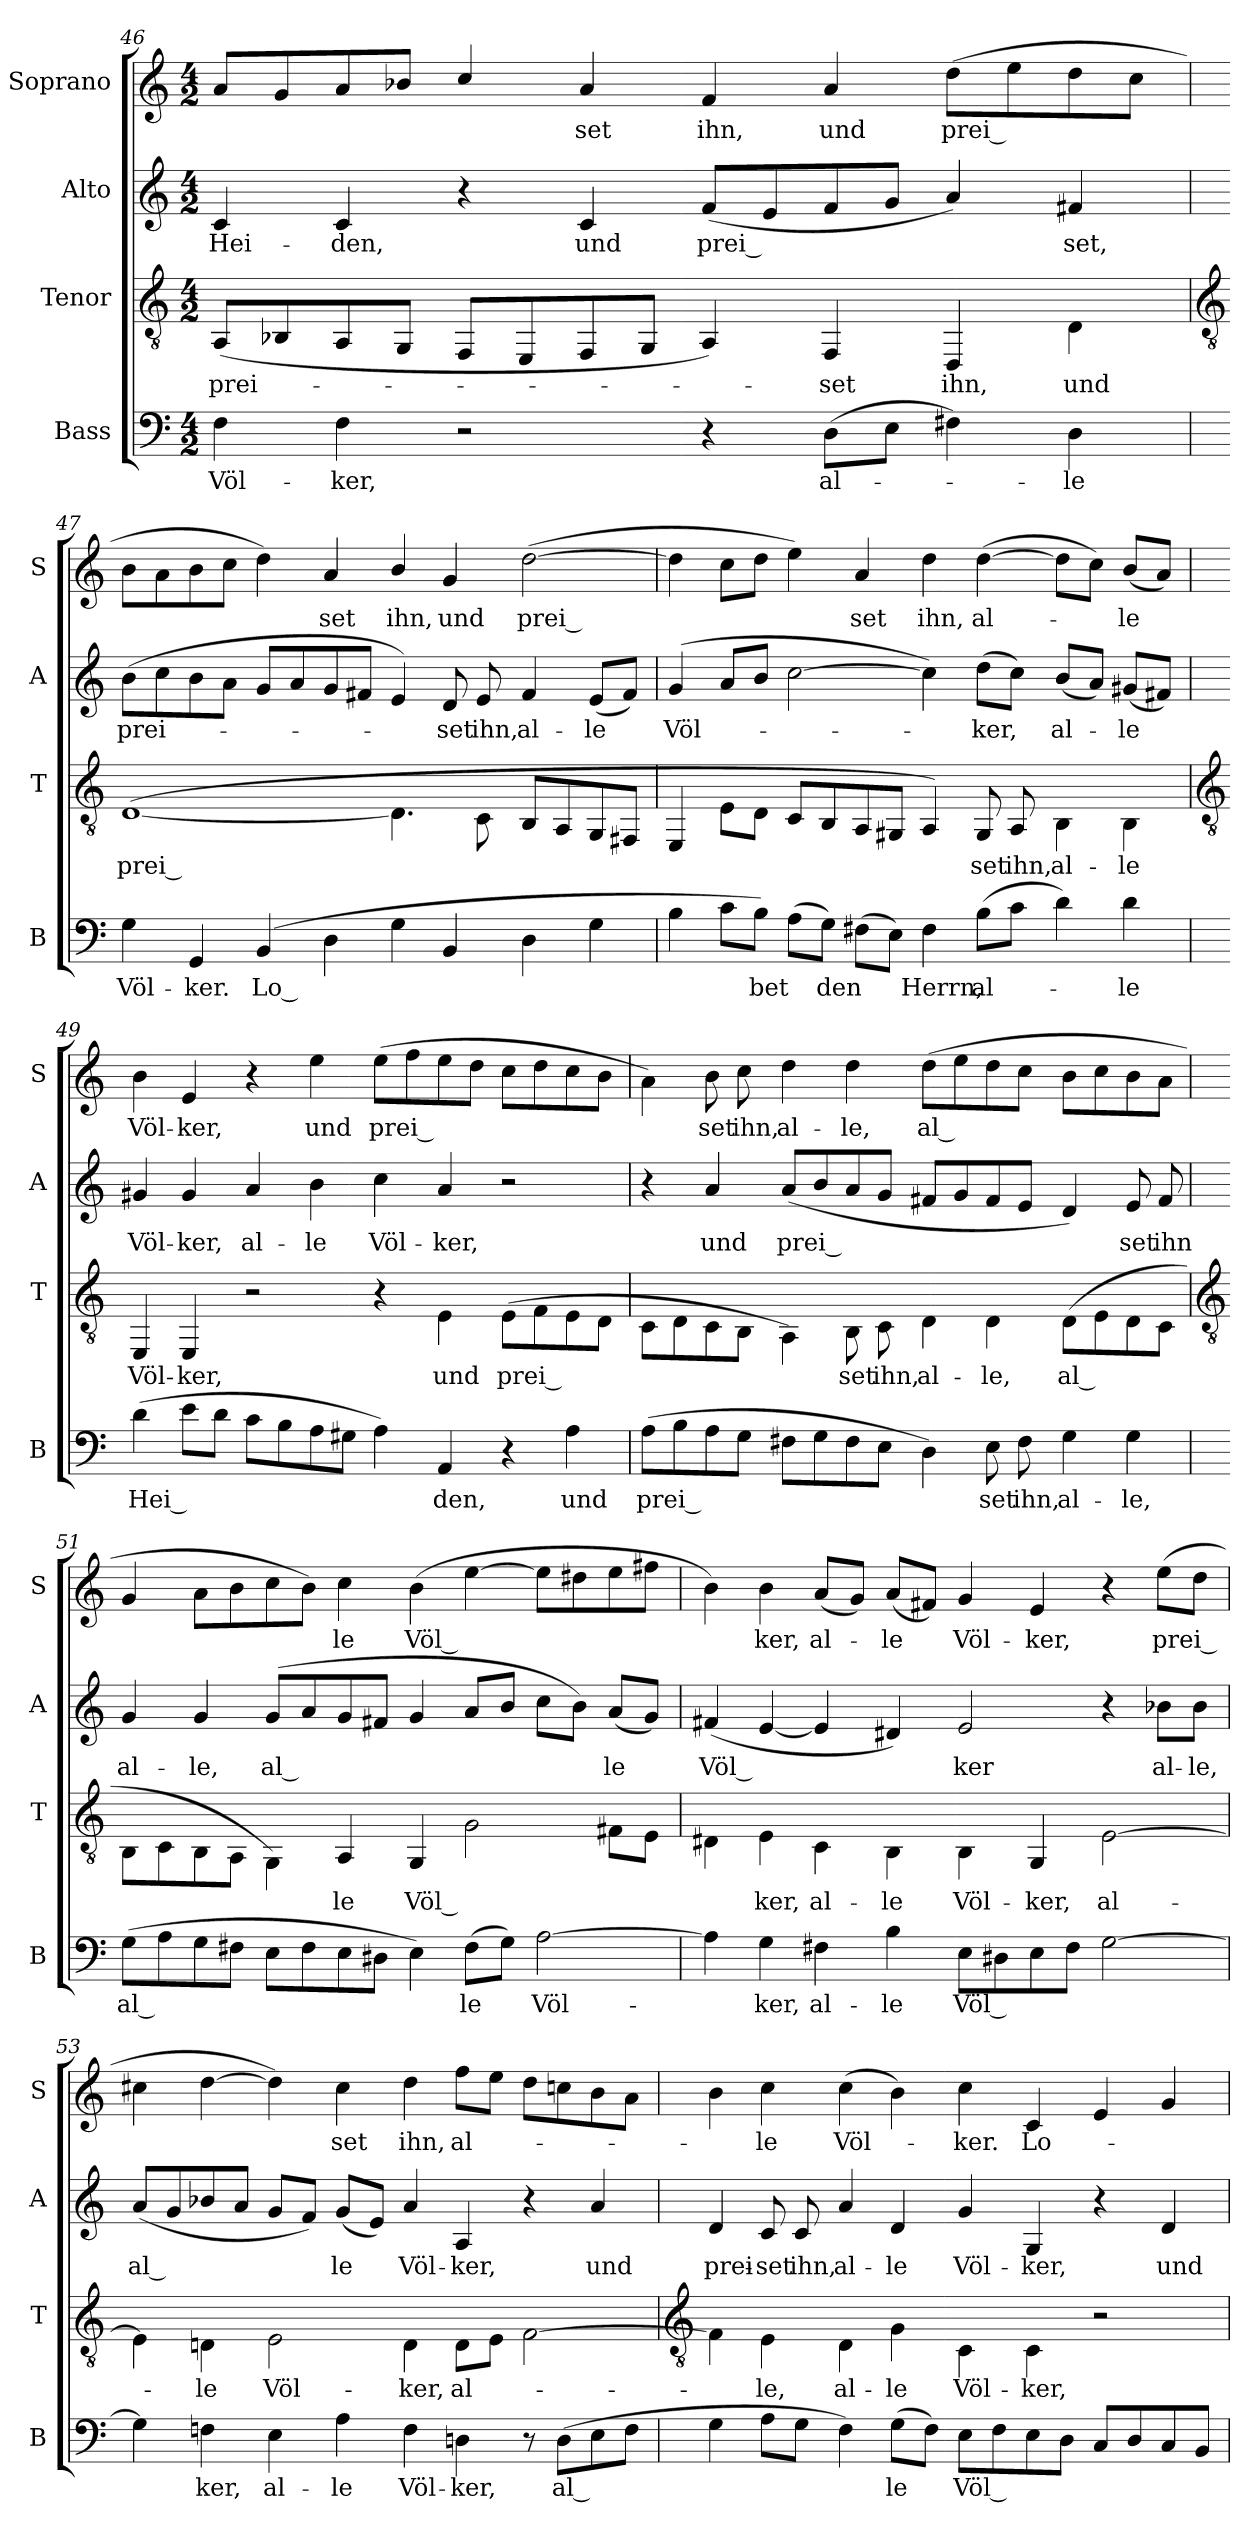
**kern	**text	**kern	**text	**kern	**text	**kern	**text
*part4	*part4	*part3	*part3	*part2	*part2	*part1	*part1
*staff4	*staff4	*staff3	*staff3	*staff2	*staff2	*staff1	*staff1
*I"Bass	*	*I"Tenor	*	*I"Alto	*	*I"Soprano	*
*I'B	*	*I'T	*	*I'A	*	*I'S	*
*clefF4	*	*clefGv2	*	*clefG2	*	*clefG2	*
*k[]	*	*k[]	*	*k[]	*	*k[]	*
*C:	*	*C:	*	*C:	*	*C:	*
*M4/2	*	*M4/2	*	*M4/2	*	*M4/2	*
=46	=46	=46	=46	=46	=46	=46	=46
!	!LO:LY:b	!	!LO:LY:b	!	!LO:LY:b	!	!LO:LY:b
4F\	Völ-	(<8AA/L	prei-	4c/	Hei-	8a/L	--
.	.	8BB-X/	.	.	.	8g/	.
!	!LO:LY:b	!	!	!	!LO:LY:b	!	!
4F\	-ker,	8AA/	.	4c/	-den,	8a/	.
.	.	8GG/J	.	.	.	8b-X/J	.
2r	.	8FF/L	.	4r	.	4cc/	.
.	.	8EE/	.	.	.	.	.
!	!	!	!	!	!LO:LY:b	!	!LO:LY:b
.	.	8FF/	.	4c/	und	4a/	-set
.	.	8GG/J	.	.	.	.	.
!	!	!	!	!	!LO:LY:b	!	!LO:LY:b
4r	.	4AA/)	.	(<8f/L	prei --	4f/	ihn,
.	.	.	.	8e/	.	.	.
!	!LO:LY:b	!	!LO:LY:b	!	!	!	!LO:LY:b
(>8D\L	al-	4FF/	-set	8f/	.	4a/	und
8E\J	.	.	.	8g/J	.	.	.
!	!	!	!LO:LY:b	!	!	!	!LO:LY:b
4F#X\)	.	4DD/	ihn,	4a/)	.	(>8dd\L	prei --
.	.	.	.	.	.	8ee\	.
!	!LO:LY:b	!	!LO:LY:b	!	!LO:LY:b	!	!
4D\	-le	4D\	und	4f#X/	-set,	8dd\	.
.	.	.	.	.	.	8cc\J	.
!!LO:LB:g=z
=47	=47	=47	=47	=47	=47	=47	=47
*	*	*clefGv2	*	*	*	*	*
!	!LO:LY:b	!	!LO:LY:b	!	!LO:LY:b	!	!
4G\	Völ-	(<[1D	prei --	(<8b\L	prei-	8b\L	.
.	.	.	.	8cc\	.	8a\	.
!	!LO:LY:b	!	!	!	!	!	!
4GG/	-ker.	.	.	8b\	.	8b\	.
.	.	.	.	8a\J	.	8cc\J	.
!	!LO:LY:b	!	!	!	!	!	!
(>4BB/	Lo --	.	.	8g/L	.	4dd\)	.
.	.	.	.	8a/	.	.	.
!	!	!	!	!	!	!	!LO:LY:b
4D\	.	.	.	8g/	.	4a/	-set
.	.	.	.	8f#X/J	.	.	.
!	!	!	!	!	!	!	!LO:LY:b
4G\	.	4.D\]	.	4e/)	.	4b/	ihn,
!	!	!	!	!	!LO:LY:b	!	!LO:LY:b
4BB/	.	.	.	8d/	-set	4g/	und
!	!	!	!	!	!LO:LY:b	!	!
.	.	8C\	.	8e/	ihn,	.	.
!	!	!	!	!	!LO:LY:b	!	!LO:LY:b
4D\	.	8BB/L	.	4f#/	al-	(>[2dd\	prei --
.	.	8AA/	.	.	.	.	.
!	!	!	!	!	!LO:LY:b	!	!
4G\	.	8GG/	.	(<8e/L	-le	.	.
.	.	8FF#X/J	.	8f#/J)	.	.	.
=48	=48	=48	=48	=48	=48	=48	=48
!	!	!	!	!	!LO:LY:b	!	!
4B\	.	4EE/	.	(<4g/	Völ-	4dd\]	.
8c\L	.	8E\L	.	8a/L	.	8cc\L	.
!	!LO:LY:b	!	!	!	!	!	!
8B\J)	-bet	8D\J	.	8b/J	.	8dd\J	.
(>8A\L	.	8C/L	.	[2cc\	.	4ee\)	.
!	!LO:LY:b	!	!	!	!	!	!
8G\J)	den	8BB/	.	.	.	.	.
!	!	!	!	!	!	!	!LO:LY:b
(>8F#X\L	.	8AA/	.	.	.	4a/	-set
8E\J)	.	8GG#X/J	.	.	.	.	.
!	!LO:LY:b	!	!	!	!	!	!LO:LY:b
4F#\	Herrn,	4AA/)	.	4cc\])	.	4dd\	ihn,
!	!LO:LY:b	!	!LO:LY:b	!	!LO:LY:b	!	!LO:LY:b
(>8B\L	al-	8GG#/	-set	(>8dd\L	-ker,	(>[4dd\	al-
!	!	!	!LO:LY:b	!	!	!	!
8c\J	.	8AA/	ihn,	8cc\J)	.	.	.
!	!	!	!LO:LY:b	!	!LO:LY:b	!	!
4d\)	.	4BB\	al-	(<8b/L	al-	8dd\L]	.
.	.	.	.	8a/J)	.	8cc\J)	.
!	!LO:LY:b	!	!LO:LY:b	!	!LO:LY:b	!	!LO:LY:b
4d\	-le	4BB\	-le	(<8g#X/L	-le	(<8b/L	-le
.	.	.	.	8f#X/J)	.	8a/J)	.
!!LO:LB:g=z
=49	=49	=49	=49	=49	=49	=49	=49
*	*	*clefGv2	*	*	*	*	*
!	!LO:LY:b	!	!LO:LY:b	!	!LO:LY:b	!	!LO:LY:b
(>4d\	Hei --	4EE/	Völ-	4g#X/	Völ-	4b\	Völ-
!	!	!	!LO:LY:b	!	!LO:LY:b	!	!LO:LY:b
8e\L	.	4EE/	-ker,	4g#/	-ker,	4e/	-ker,
8d\J	.	.	.	.	.	.	.
!	!	!	!	!	!LO:LY:b	!	!
8c\L	.	2r	.	4a/	al-	4r	.
8B\	.	.	.	.	.	.	.
!	!	!	!	!	!LO:LY:b	!	!LO:LY:b
8A\	.	.	.	4b\	-le	4ee\	und
8G#X\J	.	.	.	.	.	.	.
!	!	!	!	!	!LO:LY:b	!	!LO:LY:b
4A\)	.	4r	.	4cc\	Völ-	(>8ee\L	prei --
.	.	.	.	.	.	8ff\	.
!	!LO:LY:b	!	!LO:LY:b	!	!LO:LY:b	!	!
4AA/	-den,	4E\	und	4a/	-ker,	8ee\	.
.	.	.	.	.	.	8dd\J	.
!	!	!	!LO:LY:b	!	!	!	!
4r	.	(>8E\L	prei --	2r	.	8cc\L	.
.	.	8F\	.	.	.	8dd\	.
!	!LO:LY:b	!	!	!	!	!	!
4A\	und	8E\	.	.	.	8cc\	.
.	.	8D\J	.	.	.	8b\J	.
=50	=50	=50	=50	=50	=50	=50	=50
!	!LO:LY:b	!	!	!	!	!	!
(>8A\L	prei --	8C\L	.	4r	.	4a\)	.
8B\	.	8D\	.	.	.	.	.
!	!	!	!	!	!LO:LY:b	!	!LO:LY:b
8A\	.	8C\	.	4a/	und	8b\	-set
!	!	!	!	!	!	!	!LO:LY:b
8G\J	.	8BB\J	.	.	.	8cc\	ihn,
!	!	!	!	!	!LO:LY:b	!	!LO:LY:b
8F#X\L	.	4AA\)	.	(<8a/L	prei --	4dd\	al-
8G\	.	.	.	8b/	.	.	.
!	!	!	!LO:LY:b	!	!	!	!LO:LY:b
8F#\	.	8BB\	-set	8a/	.	4dd\	-le,
!	!	!	!LO:LY:b	!	!	!	!
8E\J	.	8C\	ihn,	8g/J	.	.	.
!	!	!	!LO:LY:b	!	!	!	!LO:LY:b
4D\)	.	4D\	al-	8f#X/L	.	(>8dd\L	al --
.	.	.	.	8g/	.	8ee\	.
!	!LO:LY:b	!	!LO:LY:b	!	!	!	!
8E\	-set	4D\	-le,	8f#/	.	8dd\	.
!	!LO:LY:b	!	!	!	!	!	!
8F#\	ihn,	.	.	8e/J	.	8cc\J	.
!	!LO:LY:b	!	!LO:LY:b	!	!	!	!
4G\	al-	(>8D\L	al --	4d/)	.	8b\L	.
.	.	8E\	.	.	.	8cc\	.
!	!LO:LY:b	!	!	!	!LO:LY:b	!	!
4G\	-le,	8D\	.	8e/	-set	8b\	.
!	!	!	!	!	!LO:LY:b	!	!
.	.	8C\J	.	8f#/	ihn	8a\J	.
!!LO:LB:g=z
=51	=51	=51	=51	=51	=51	=51	=51
*	*	*clefGv2	*	*	*	*	*
!	!LO:LY:b	!	!	!	!LO:LY:b	!	!
(>8G\L	al --	8BB\L	.	4g/	al-	4g/	.
8A\	.	8C\	.	.	.	.	.
!	!	!	!	!	!LO:LY:b	!	!
8G\	.	8BB\	.	4g/	-le,	8a\L	.
8F#X\J	.	8AA\J	.	.	.	8b\	.
!	!	!	!	!	!LO:LY:b	!	!
8E\L	.	4GG\)	.	(<8g/L	al --	8cc\	.
8F#\	.	.	.	8a/	.	8b\J)	.
!	!	!	!LO:LY:b	!	!	!	!LO:LY:b
8E\	.	4AA/	-le	8g/	.	4cc\	-le
8D#X\J	.	.	.	8f#X/J	.	.	.
!	!	!	!LO:LY:b	!	!	!	!LO:LY:b
4E\)	.	4GG/	Völ --	4g/	.	(>4b\	Völ --
!	!LO:LY:b	!	!	!	!	!	!
(>8F#\L	-le	2G\	.	8a/L	.	[4ee\	.
8G\J)	.	.	.	8b/J	.	.	.
!	!LO:LY:b	!	!	!	!	!	!
[2A\	Völ-	.	.	8cc\L	.	8ee\L]	.
.	.	.	.	8b\J)	.	8dd#X\	.
!	!	!	!	!	!LO:LY:b	!	!
.	.	8F#X\L	.	(<8a/L	-le	8ee\	.
.	.	8E\J	.	8g/J)	.	8ff#X\J	.
=52	=52	=52	=52	=52	=52	=52	=52
!	!LO:LY:b	!	!	!	!LO:LY:b	!	!LO:LY:b
4A\]	-­	4D#X\	.	(<4f#X/	Völ --	4b\)	-­
!	!LO:LY:b	!	!LO:LY:b	!	!	!	!LO:LY:b
4G\	ker,	4E\	-ker,	[4e/	.	4b\	ker,
!	!LO:LY:b	!	!LO:LY:b	!	!	!	!LO:LY:b
4F#X\	al-	4C\	al-	4e/]	.	(<8a/L	al-
.	.	.	.	.	.	8g/J)	.
!	!LO:LY:b	!	!LO:LY:b	!	!	!	!LO:LY:b
4B\	-le	4BB\	-le	4d#X/)	.	(<8a/L	-le
.	.	.	.	.	.	8f#X/J)	.
!	!LO:LY:b	!	!LO:LY:b	!	!LO:LY:b	!	!LO:LY:b
8E\L	Völ --	4BB\	Völ-	2e/	-ker	4g/	Völ-
8D#X\	.	.	.	.	.	.	.
!	!	!	!LO:LY:b	!	!	!	!LO:LY:b
8E\	.	4GG/	-ker,	.	.	4e/	-ker,
8F#\J	.	.	.	.	.	.	.
!	!	!	!LO:LY:b	!	!	!	!
[2G\	.	[2E\	al-	4r	.	4r	.
!	!	!	!	!	!LO:LY:b	!	!LO:LY:b
.	.	.	.	8b-X\L	al-	(>8ee\L	prei --
!	!	!	!	!	!LO:LY:b	!	!
.	.	.	.	8b-\J	-le,	8dd\J	.
=53	=53	=53	=53	=53	=53	=53	=53
!	!	!	!	!	!LO:LY:b	!	!
4G\]	.	4E\]	.	(<8a/L	al --	4cc#X\	.
.	.	.	.	8g/	.	.	.
!	!LO:LY:b	!	!LO:LY:b	!	!	!	!
4Fn\	-ker,	4Dn\	-le	8b-X/	.	[4dd\	.
.	.	.	.	8a/J	.	.	.
!	!LO:LY:b	!	!LO:LY:b	!	!	!	!
4E\	al-	2E\	Völ-	8g/L	.	4dd\])	.
.	.	.	.	8f/J)	.	.	.
!	!LO:LY:b	!	!	!	!LO:LY:b	!	!LO:LY:b
4A\	-le	.	.	(<8g/L	-le	4cc#\	-set
.	.	.	.	8e/J)	.	.	.
!	!LO:LY:b	!	!LO:LY:b	!	!LO:LY:b	!	!LO:LY:b
4F\	Völ-	4D\	-ker,	4a/	Völ-	4dd\	ihn,
!	!LO:LY:b	!	!LO:LY:b	!	!LO:LY:b	!	!LO:LY:b
4Dn\	-ker,	8D\L	al-	4A/	-ker,	8ff\L	al-
.	.	8E\J	.	.	.	8ee\J	.
8r	.	[2F\	.	4r	.	8dd\L	.
!	!LO:LY:b	!	!	!	!	!	!
(>8D\L	al --	.	.	.	.	8ccn\	.
!	!	!	!	!	!LO:LY:b	!	!
8E\	.	.	.	4a/	und	8b\	.
8F\J	.	.	.	.	.	8a\J	.
!!LO:LB:g=z
=54	=54	=54	=54	=54	=54	=54	=54
*	*	*clefGv2	*	*	*	*	*
!	!	!	!	!	!LO:LY:b	!	!
4G\	.	4F\]	.	4d/	prei-	4b\	.
!	!	!	!LO:LY:b	!	!LO:LY:b	!	!LO:LY:b
8A\L	.	4E\	-le,	8c/	-set	4cc\	-le
!	!	!	!	!	!LO:LY:b	!	!
8G\J	.	.	.	8c/	ihn,	.	.
!	!	!	!LO:LY:b	!	!LO:LY:b	!	!LO:LY:b
4F\)	.	4D\	al-	4a/	al-	(>4cc\	Völ-
!	!LO:LY:b	!	!LO:LY:b	!	!LO:LY:b	!	!
(>8G\L	-le	4G\	-le	4d/	-le	4b\)	.
8F\J)	.	.	.	.	.	.	.
!	!LO:LY:b	!	!LO:LY:b	!	!LO:LY:b	!	!LO:LY:b
8E\L	Völ --	4C\	Völ-	4g/	Völ-	4cc\	-ker.
8F\	.	.	.	.	.	.	.
!	!	!	!LO:LY:b	!	!LO:LY:b	!	!LO:LY:b
8E\	.	4C\	-ker,	4G/	-ker,	4c/	Lo-
8D\J	.	.	.	.	.	.	.
8C/L	.	2r	.	4r	.	4e/	.
8D/	.	.	.	.	.	.	.
!	!	!	!	!	!LO:LY:b	!	!
8C/	.	.	.	4d/	und	4g/	.
8BB/J	.	.	.	.	.	.	.
=	=	=	=	=	=	=	=
*-	*-	*-	*-	*-	*-	*-	*-
